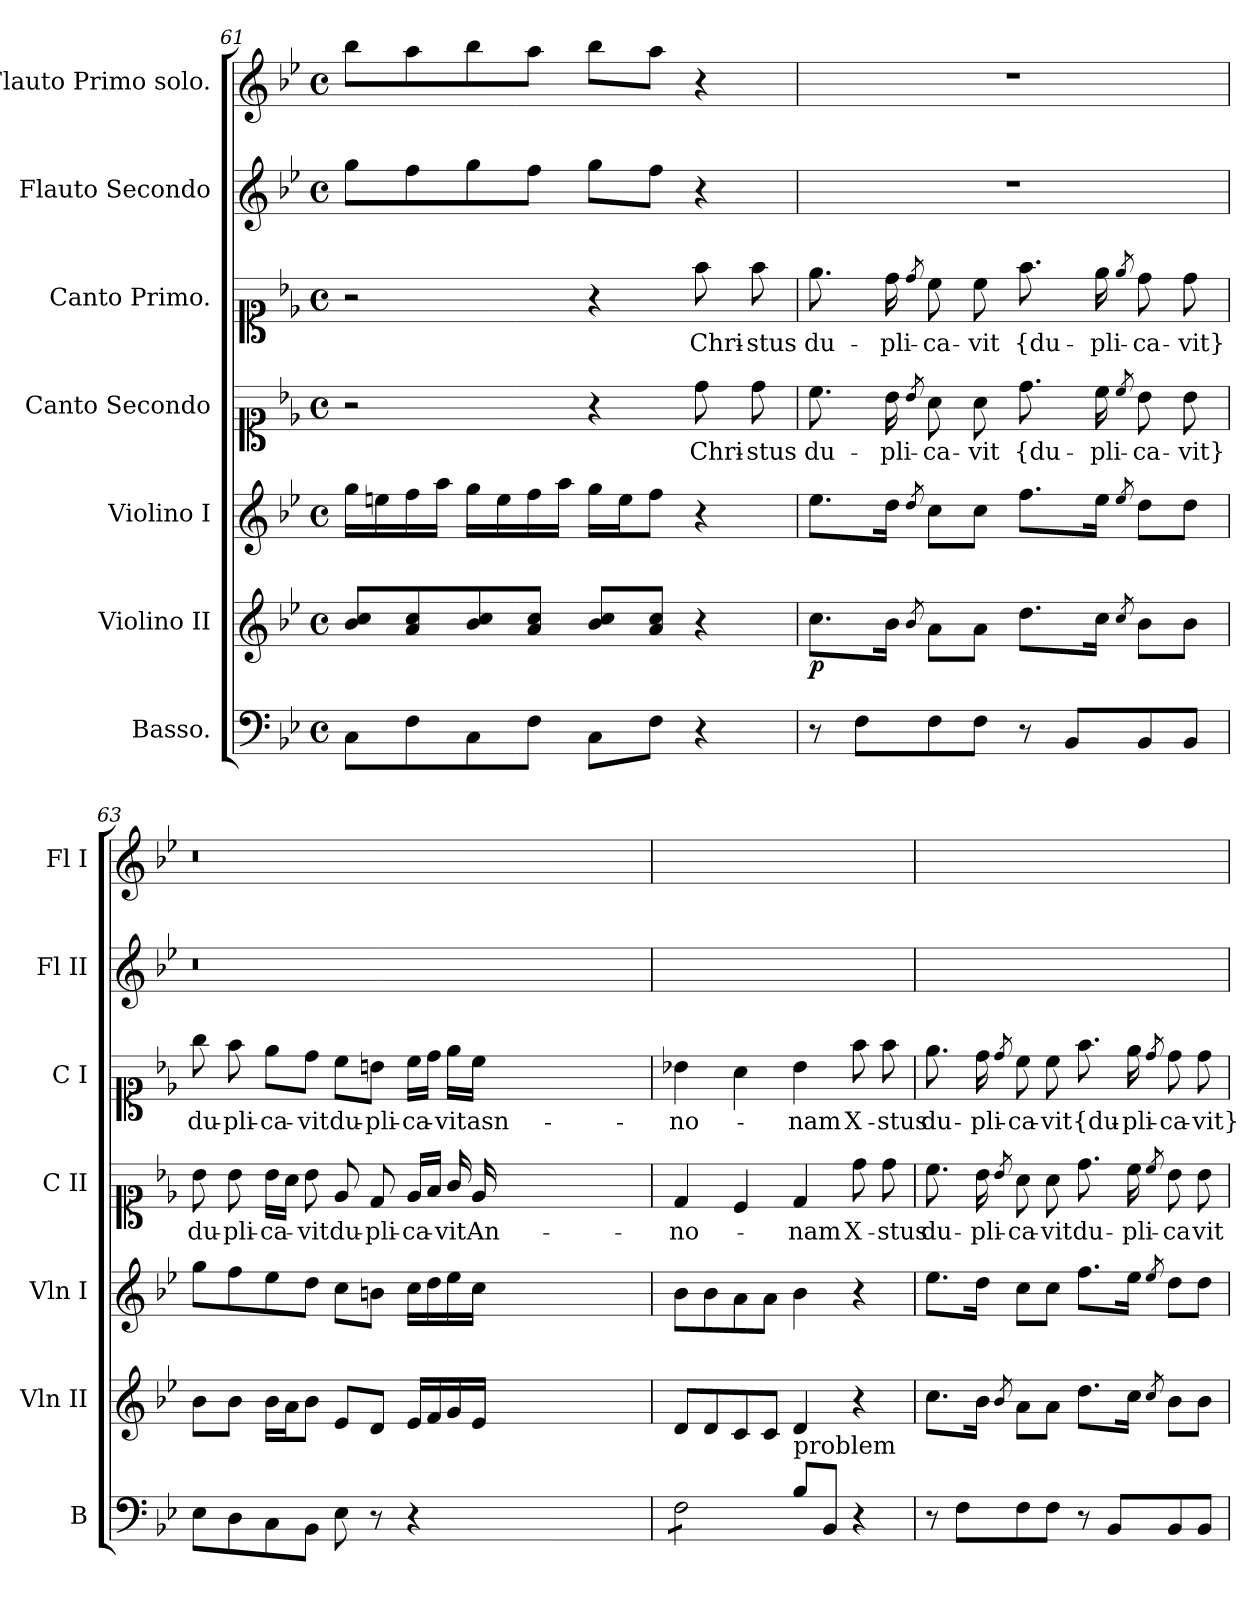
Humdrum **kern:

**kern	**kern	**dynam	**kern	**kern	**text	**kern	**text	**kern	**kern
*part7	*part6	*part6	*part5	*part4	*part4	*part3	*part3	*part2	*part1
*staff7	*staff6	*staff6	*staff5	*staff4	*staff4	*staff3	*staff3	*staff2	*staff1
*I"Basso.	*I"Violino II	*	*I"Violino I	*I"Canto Secondo	*	*I"Canto Primo.	*	*I"Flauto Secondo	*I"Flauto Primo solo.
*I'B	*I'Vln II	*	*I'Vln I	*I'C II	*	*I'C I	*	*I'Fl II	*I'Fl I
*clefF4	*clefG2	*	*clefG2	*clefC1	*	*clefC1	*	*clefG2	*clefG2
*k[b-e-]	*k[b-e-]	*	*k[b-e-]	*k[b-e-]	*	*k[b-e-]	*	*k[b-e-]	*k[b-e-]
*g:	*g:	*	*g:	*g:	*	*g:	*	*g:	*g:
*M4/4	*M4/4	*	*M4/4	*M4/4	*	*M4/4	*	*M4/4	*M4/4
*met(c)	*met(c)	*	*met(c)	*met(c)	*	*met(c)	*	*met(c)	*met(c)
=61	=61	=61	=61	=61	=61	=61	=61	=61	=61
8C\L	8b-/ 8cc/L	.	16gg\LL	2r	.	2r	.	8gg\L	8bb-\L
.	.	.	16een\	.	.	.	.	.	.
8F\	8a/ 8cc/	.	16ff\	.	.	.	.	8ff\	8aa\
.	.	.	16aa\JJ	.	.	.	.	.	.
8C\	8b-/ 8cc/	.	16gg\LL	.	.	.	.	8gg\	8bb-\
.	.	.	16ee\	.	.	.	.	.	.
8F\J	8a/ 8cc/J	.	16ff\	.	.	.	.	8ff\J	8aa\J
.	.	.	16aa\JJ	.	.	.	.	.	.
8C\L	8b-/ 8cc/L	.	16gg\LL	4r	.	4r	.	8gg\L	8bb-\L
.	.	.	16ee\J	.	.	.	.	.	.
8F\J	8a/ 8cc/J	.	8ff\J	.	.	.	.	8ff\J	8aa\J
4r	4r	.	4r	8dd\	Chri-	8ff\	Chri-	4r	4r
.	.	.	.	8dd\	-stus	8ff\	-stus	.	.
=62	=62	=62	=62	=62	=62	=62	=62	=62	=62
8r	8.cc\L	p	8.ee-\L	8.cc\	du-	8.ee-\	du-	1r	1r
8F\L	.	.	.	.	.	.	.	.	.
.	16b-\Jk	.	16dd\Jk	16b-	-pli-	16dd\	-pli-	.	.
.	8qb-/	.	8qdd/	8qb-	.	8qdd/	.	.	.
8F\	8a\L	.	8cc\L	8a\	-ca-	8cc\	-ca-	.	.
8F\J	8a\J	.	8cc\J	8a	-vit	8cc\	-vit	.	.
8r	8.dd\L	.	8.ff\L	8.dd	{du-	8.ff\	{du-	.	.
8BB-/L	.	.	.	.	.	.	.	.	.
.	16cc\Jk	.	16ee-\Jk	16cc	-pli-	16ee-\	-pli-	.	.
.	8qcc/	.	8qee-/	8qcc	.	8qee-/	.	.	.
8BB-/	8b-\L	.	8dd\L	8b-	-ca-	8dd\	-ca-	.	.
8BB-/J	8b-\J	.	8dd\J	8b-	-vit}	8dd\	-vit}	.	.
=63	=63	=63	=63	=63	=63	=63	=63	=63	=63
8E-\L	8b-\L	.	8gg\L	8b-\	du-	8gg\	du-	0.r	0.r
8D\	8b-\J	.	8ff\	8b-\	-pli-	8ff\	-pli-	.	.
8C\	16b-\LL	.	8ee-\	16b-\LL	-ca-	8ee-\L	-ca-	.	.
.	16a\J	.	.	16a\JJ	.	.	.	.	.
8BB-\J	8b-\J	.	8dd\J	8b-\	-vit	8dd\J	-vit	.	.
8E-\	8e-/L	.	8cc\L	8e-/	du-	8cc\L	du-	.	.
8r	8d/J	.	8bn\J	8d/	-pli-	8bn\J	-pli-	.	.
4r	16e-/LL	.	16cc\LL	16e-/LL	-ca-	16cc\LL	-ca-	.	.
.	16f/	.	16dd\	16f/JJ	.	16dd\JJ	.	.	.
.	16g/	.	16ee-\	16g/	-vit	16ee-\LL	-vit	.	.
.	16e-/JJ	.	16cc\JJ	16e-/	An-	16cc\JJ	asn-	.	.
0ryy	0ryy	.	0ryy	0ryy	.	0ryy	.	.	.
=64	=64	=64	=64	=64	=64	=64	=64	=64	=64
*tremolo	*	*	*	*	*	*	*	*	*
8F\L	8d/L	.	8b-\L	4d/	-no-	4b-X\	-no-	1ryy	1ryy
8F\	8d/	.	8b-\	.	.	.	.	.	.
8F\	8c/	.	8a\	4c/	.	4a\	.	.	.
8F\J	8c/J	.	8a\J	.	.	.	.	.	.
*Xtremolo	*	*	*	*	*	*	*	*	*
!LO:TX:a:t=problem	!	!	!	!	!	!	!	!	!
8B-\L	4d/	.	4b-\	4d/	-nam	4b-\	-nam	.	.
8BB-/J	.	.	.	.	.	.	.	.	.
4r	4r	.	4r	8dd\	X-	8ff\	X-	.	.
.	.	.	.	8dd\	-stus	8ff\	-stus	.	.
=65	=65	=65	=65	=65	=65	=65	=65	=65	=65
8r	8.cc\L	.	8.ee-\L	8.cc\	du-	8.ee-\	du-	1ryy	1ryy
8F\L	.	.	.	.	.	.	.	.	.
.	16b-\Jk	.	16dd\Jk	16b-\	-pli-	16dd\	-pli-	.	.
.	8qb-/	.	.	8qb-/	.	8qdd/	.	.	.
8F\	8a\L	.	8cc\L	8a\	-ca-	8cc\	-ca-	.	.
8F\J	8a\J	.	8cc\J	8a\	-vit	8cc\	-vit	.	.
8r	8.dd\L	.	8.ff\L	8.dd\	du-	8.ff\	{du-	.	.
8BB-/L	.	.	.	.	.	.	.	.	.
.	16cc\Jk	.	16ee-\Jk	16cc\	-pli-	16ee-\	-pli-	.	.
.	8qcc/	.	8qee-/	8qcc/	.	8qdd/	.	.	.
8BB-/	8b-\L	.	8dd\L	8b-\	-ca	8dd\	-ca-	.	.
8BB-/J	8b-\J	.	8dd\J	8b-\	-vit	8dd\	-vit}	.	.
=	=	=	=	=	=	=	=	=	=
*-	*-	*-	*-	*-	*-	*-	*-	*-	*-
